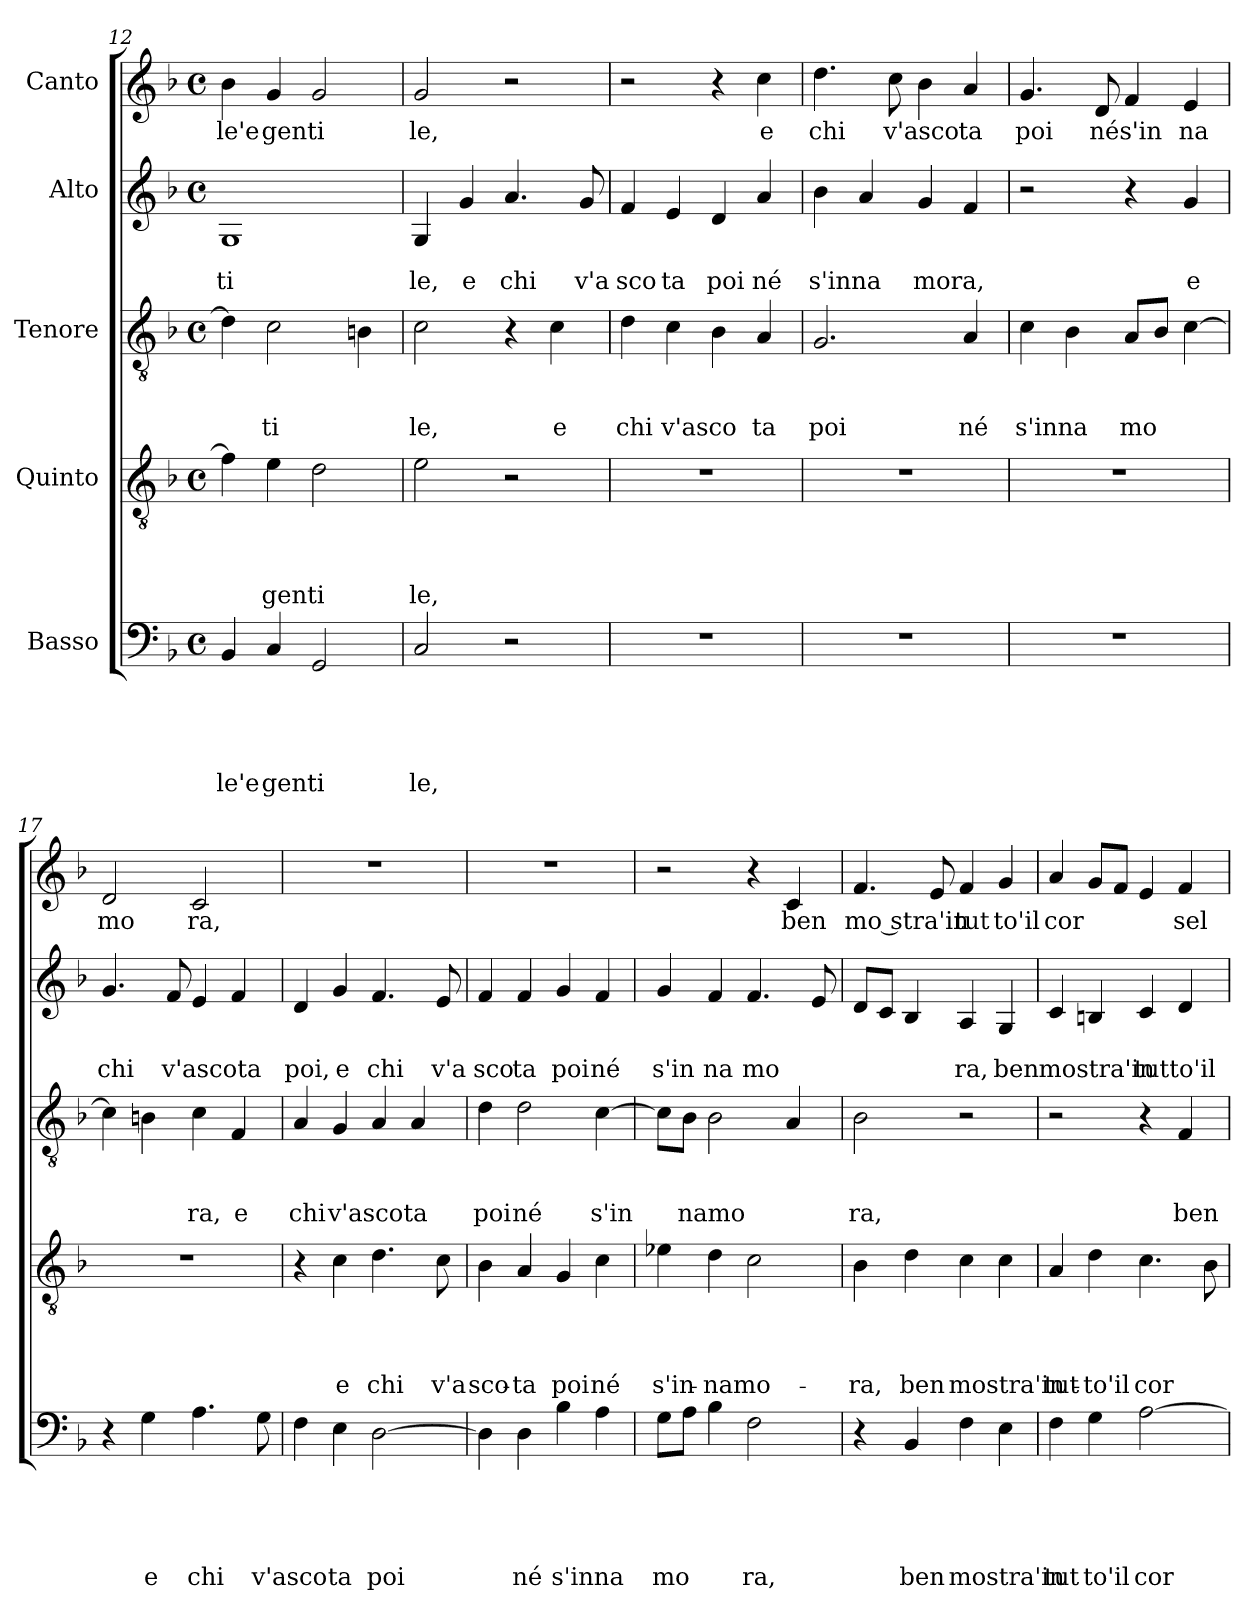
**kern	**text	**text	**text	**text	**text	**kern	**text	**text	**text	**text	**kern	**text	**text	**text	**kern	**text	**text	**kern	**text
*part5	*part5	*part5	*part5	*part5	*part5	*part4	*part4	*part4	*part4	*part4	*part3	*part3	*part3	*part3	*part2	*part2	*part2	*part1	*part1
*staff5	*staff5	*staff5	*staff5	*staff5	*staff5	*staff4	*staff4	*staff4	*staff4	*staff4	*staff3	*staff3	*staff3	*staff3	*staff2	*staff2	*staff2	*staff1	*staff1
*I"Basso	*	*	*	*	*	*I"Quinto	*	*	*	*	*I"Tenore	*	*	*	*I"Alto	*	*	*I"Canto	*
*clefF4	*	*	*	*	*	*clefGv2	*	*	*	*	*clefGv2	*	*	*	*clefG2	*	*	*clefG2	*
*k[b-]	*	*	*	*	*	*k[b-]	*	*	*	*	*k[b-]	*	*	*	*k[b-]	*	*	*k[b-]	*
*F:	*	*	*	*	*	*F:	*	*	*	*	*F:	*	*	*	*F:	*	*	*F:	*
*M4/4	*	*	*	*	*	*M4/4	*	*	*	*	*M4/4	*	*	*	*M4/4	*	*	*M4/4	*
*met(c)	*	*	*	*	*	*met(c)	*	*	*	*	*met(c)	*	*	*	*met(c)	*	*	*met(c)	*
=12	=12	=12	=12	=12	=12	=12	=12	=12	=12	=12	=12	=12	=12	=12	=12	=12	=12	=12	=12
!	!	!	!	!	!LO:LY:b	!	!	!	!	!	!	!	!	!	!	!	!LO:LY:b	!	!LO:LY:b
4BB-/	.	.	.	.	le'e	4f\]	.	.	.	.	4d\]	.	.	.	1G	.	ti	4b-\	le'e
!	!	!	!	!	!LO:LY:b	!	!	!	!	!LO:LY:b	!	!	!	!LO:LY:b	!	!	!	!	!LO:LY:b
4C/	.	.	.	.	genti	4e\	.	.	.	genti	2c\	.	.	ti	.	.	.	4g/	genti
2GG/	.	.	.	.	.	2d\	.	.	.	.	.	.	.	.	.	.	.	2g/	.
.	.	.	.	.	.	.	.	.	.	.	4Bn\	.	.	.	.	.	.	.	.
=13	=13	=13	=13	=13	=13	=13	=13	=13	=13	=13	=13	=13	=13	=13	=13	=13	=13	=13	=13
!	!	!	!	!	!LO:LY:b	!	!	!	!	!LO:LY:b	!	!	!	!LO:LY:b	!	!	!LO:LY:b	!	!LO:LY:b
2C/	.	.	.	.	le,	2e\	.	.	.	le,	2c\	.	.	le,	4G/	.	le,	2g/	le,
!	!	!	!	!	!	!	!	!	!	!	!	!	!	!	!	!	!LO:LY:b	!	!
.	.	.	.	.	.	.	.	.	.	.	.	.	.	.	4g/	.	e	.	.
!	!	!	!	!	!	!	!	!	!	!	!	!	!	!	!	!	!LO:LY:b	!	!
2r	.	.	.	.	.	2r	.	.	.	.	4r	.	.	.	4.a/	.	chi	2r	.
!	!	!	!	!	!	!	!	!	!	!	!	!	!	!LO:LY:b	!	!	!	!	!
.	.	.	.	.	.	.	.	.	.	.	4c\	.	.	e	.	.	.	.	.
!	!	!	!	!	!	!	!	!	!	!	!	!	!	!	!	!	!LO:LY:b	!	!
.	.	.	.	.	.	.	.	.	.	.	.	.	.	.	8g/	.	v'a	.	.
=14	=14	=14	=14	=14	=14	=14	=14	=14	=14	=14	=14	=14	=14	=14	=14	=14	=14	=14	=14
!	!	!	!	!	!	!	!	!	!	!	!	!	!	!LO:LY:b	!	!	!LO:LY:b	!	!
1r	.	.	.	.	.	1r	.	.	.	.	4d\	.	.	chi	4f/	.	sco	2r	.
!	!	!	!	!	!	!	!	!	!	!	!	!	!	!LO:LY:b	!	!	!LO:LY:b	!	!
.	.	.	.	.	.	.	.	.	.	.	4c\	.	.	v'asco	4e/	.	ta	.	.
!	!	!	!	!	!	!	!	!	!	!	!	!	!	!	!	!	!LO:LY:b	!	!
.	.	.	.	.	.	.	.	.	.	.	4B-\	.	.	.	4d/	.	poi	4r	.
!	!	!	!	!	!	!	!	!	!	!	!	!	!	!LO:LY:b	!	!	!LO:LY:b	!	!LO:LY:b
.	.	.	.	.	.	.	.	.	.	.	4A/	.	.	ta	4a/	.	né	4cc\	e
=15	=15	=15	=15	=15	=15	=15	=15	=15	=15	=15	=15	=15	=15	=15	=15	=15	=15	=15	=15
!	!	!	!	!	!	!	!	!	!	!	!	!	!	!LO:LY:b	!	!	!LO:LY:b	!	!LO:LY:b
1r	.	.	.	.	.	1r	.	.	.	.	2.G/	.	.	poi	4b-\	.	s'inna	4.dd\	chi
.	.	.	.	.	.	.	.	.	.	.	.	.	.	.	4a/	.	.	.	.
!	!	!	!	!	!	!	!	!	!	!	!	!	!	!	!	!	!	!	!LO:LY:b
.	.	.	.	.	.	.	.	.	.	.	.	.	.	.	.	.	.	8cc\	v'asco
!	!	!	!	!	!	!	!	!	!	!	!	!	!	!	!	!	!LO:LY:b	!	!
.	.	.	.	.	.	.	.	.	.	.	.	.	.	.	4g/	.	mora,	4b-\	.
!	!	!	!	!	!	!	!	!	!	!	!	!	!	!LO:LY:b	!	!	!	!	!LO:LY:b
.	.	.	.	.	.	.	.	.	.	.	4A/	.	.	né	4f/	.	.	4a/	ta
!!LO:LB:g=z
=16	=16	=16	=16	=16	=16	=16	=16	=16	=16	=16	=16	=16	=16	=16	=16	=16	=16	=16	=16
!	!	!	!	!	!	!	!	!	!	!	!	!	!	!LO:LY:b	!	!	!	!	!LO:LY:b
1r	.	.	.	.	.	1r	.	.	.	.	4c\	.	.	s'inna	2r	.	.	4.g/	poi
.	.	.	.	.	.	.	.	.	.	.	4B-\	.	.	.	.	.	.	.	.
!	!	!	!	!	!	!	!	!	!	!	!	!	!	!	!	!	!	!	!LO:LY:b
.	.	.	.	.	.	.	.	.	.	.	.	.	.	.	.	.	.	8d/	né
!	!	!	!	!	!	!	!	!	!	!	!	!	!	!LO:LY:b	!	!	!	!	!LO:LY:b
.	.	.	.	.	.	.	.	.	.	.	8A/L	.	.	mo	4r	.	.	4f/	s'in
.	.	.	.	.	.	.	.	.	.	.	8B-/J	.	.	.	.	.	.	.	.
!	!	!	!	!	!	!	!	!	!	!	!	!	!	!	!	!	!LO:LY:b	!	!LO:LY:b
.	.	.	.	.	.	.	.	.	.	.	[>4c\	.	.	.	4g/	.	e	4e/	na
=17	=17	=17	=17	=17	=17	=17	=17	=17	=17	=17	=17	=17	=17	=17	=17	=17	=17	=17	=17
!	!	!	!	!	!	!	!	!	!	!	!	!	!	!	!	!	!LO:LY:b	!	!LO:LY:b
4r	.	.	.	.	.	1r	.	.	.	.	4c\]	.	.	.	4.g/	.	chi	2d/	mo
!	!	!	!	!	!LO:LY:b	!	!	!	!	!	!	!	!	!	!	!	!	!	!
4G\	.	.	.	.	e	.	.	.	.	.	4Bn\	.	.	.	.	.	.	.	.
!	!	!	!	!	!	!	!	!	!	!	!	!	!	!	!	!	!LO:LY:b	!	!
.	.	.	.	.	.	.	.	.	.	.	.	.	.	.	8f/	.	v'ascota	.	.
!	!	!	!	!	!LO:LY:b	!	!	!	!	!	!	!	!	!LO:LY:b	!	!	!	!	!LO:LY:b
4.A\	.	.	.	.	chi	.	.	.	.	.	4c\	.	.	ra,	4e/	.	.	2c/	ra,
!	!	!	!	!	!	!	!	!	!	!	!	!	!	!LO:LY:b	!	!	!	!	!
.	.	.	.	.	.	.	.	.	.	.	4F/	.	.	e	4f/	.	.	.	.
!	!	!	!	!	!LO:LY:b	!	!	!	!	!	!	!	!	!	!	!	!	!	!
8G\	.	.	.	.	v'asco	.	.	.	.	.	.	.	.	.	.	.	.	.	.
=18	=18	=18	=18	=18	=18	=18	=18	=18	=18	=18	=18	=18	=18	=18	=18	=18	=18	=18	=18
!	!	!	!	!	!	!	!	!	!	!	!	!	!	!LO:LY:b	!	!	!LO:LY:b	!	!
4F\	.	.	.	.	.	4r	.	.	.	.	4A/	.	.	chi	4d/	.	poi,	1r	.
!	!	!	!	!	!LO:LY:b	!	!	!	!	!LO:LY:b	!	!	!	!LO:LY:b	!	!	!LO:LY:b	!	!
4E\	.	.	.	.	ta	4c\	.	.	.	e	4G/	.	.	v'ascota	4g/	.	e	.	.
!	!	!	!	!	!LO:LY:b	!	!	!	!	!LO:LY:b	!	!	!	!	!	!	!LO:LY:b	!	!
[>2D\	.	.	.	.	poi	4.d\	.	.	.	chi	4A/	.	.	.	4.f/	.	chi	.	.
.	.	.	.	.	.	.	.	.	.	.	4A/	.	.	.	.	.	.	.	.
!	!	!	!	!	!	!	!	!	!	!LO:LY:b	!	!	!	!	!	!	!LO:LY:b	!	!
.	.	.	.	.	.	8c\	.	.	.	v'a	.	.	.	.	8e/	.	v'a	.	.
=19	=19	=19	=19	=19	=19	=19	=19	=19	=19	=19	=19	=19	=19	=19	=19	=19	=19	=19	=19
!	!	!	!	!	!	!	!	!	!	!LO:LY:b	!	!	!	!LO:LY:b	!	!	!LO:LY:b	!	!
4D\]	.	.	.	.	.	4B-\	.	.	.	sco-	4d\	.	.	poi	4f/	.	sco	1r	.
!	!	!	!	!	!LO:LY:b	!	!	!	!	!LO:LY:b	!	!	!	!LO:LY:b	!	!	!LO:LY:b	!	!
4D\	.	.	.	.	né	4A/	.	.	.	-ta	2d\	.	.	né	4f/	.	ta	.	.
!	!	!	!	!	!LO:LY:b	!	!	!	!	!LO:LY:b	!	!	!	!	!	!	!LO:LY:b	!	!
4B-\	.	.	.	.	s'inna	4G/	.	.	.	poi	.	.	.	.	4g/	.	poi	.	.
!	!	!	!	!	!	!	!	!	!	!LO:LY:b	!	!	!	!LO:LY:b	!	!	!LO:LY:b	!	!
4A\	.	.	.	.	.	4c\	.	.	.	né	[>4c\	.	.	s'in	4f/	.	né	.	.
=20	=20	=20	=20	=20	=20	=20	=20	=20	=20	=20	=20	=20	=20	=20	=20	=20	=20	=20	=20
!	!	!	!	!	!LO:LY:b	!	!	!	!	!LO:LY:b	!	!	!	!	!	!	!LO:LY:b	!	!
8G\L	.	.	.	.	mo	4e-X\	.	.	.	s'in-	8c\L]	.	.	.	4g/	.	s'in	2r	.
!	!	!	!	!	!	!	!	!	!	!	!	!	!	!LO:LY:b	!	!	!	!	!
8A\J	.	.	.	.	.	.	.	.	.	.	8B-\J	.	.	namo	.	.	.	.	.
!	!	!	!	!	!	!	!	!	!	!LO:LY:b	!	!	!	!	!	!	!LO:LY:b	!	!
4B-\	.	.	.	.	.	4d\	.	.	.	-namo-	2B-\	.	.	.	4f/	.	na	.	.
!	!	!	!	!	!LO:LY:b	!	!	!	!	!	!	!	!	!	!	!	!LO:LY:b	!	!
2F\	.	.	.	.	ra,	2c\	.	.	.	.	.	.	.	.	4.f/	.	mo	4r	.
!	!	!	!	!	!	!	!	!	!	!	!	!	!	!	!	!	!	!	!LO:LY:b
.	.	.	.	.	.	.	.	.	.	.	4A/	.	.	.	.	.	.	4c/	ben
.	.	.	.	.	.	.	.	.	.	.	.	.	.	.	8e/	.	.	.	.
=21	=21	=21	=21	=21	=21	=21	=21	=21	=21	=21	=21	=21	=21	=21	=21	=21	=21	=21	=21
!	!	!	!	!	!	!	!	!	!	!LO:LY:b	!	!	!	!LO:LY:b	!	!	!	!	!LO:LY:b
4r	.	.	.	.	.	4B-\	.	.	.	-ra,	2B-\	.	.	ra,	8d/L	.	.	4.f/	mo stra'in
.	.	.	.	.	.	.	.	.	.	.	.	.	.	.	8c/J	.	.	.	.
!	!	!	!	!	!LO:LY:b	!	!	!	!	!LO:LY:b	!	!	!	!	!	!	!	!	!
4BB-/	.	.	.	.	ben	4d\	.	.	.	ben	.	.	.	.	4B-/	.	.	.	.
.	.	.	.	.	.	.	.	.	.	.	.	.	.	.	.	.	.	8e/	.
!	!	!	!	!	!LO:LY:b	!	!	!	!	!LO:LY:b	!	!	!	!	!	!	!LO:LY:b	!	!LO:LY:b
4F\	.	.	.	.	mostra'in	4c\	.	.	.	mostra'in	2r	.	.	.	4A/	.	ra,	4f/	tut
!	!	!	!	!	!	!	!	!	!	!	!	!	!	!	!	!	!LO:LY:b	!	!LO:LY:b
4E\	.	.	.	.	.	4c\	.	.	.	.	.	.	.	.	4G/	.	ben	4g/	to'il
=22	=22	=22	=22	=22	=22	=22	=22	=22	=22	=22	=22	=22	=22	=22	=22	=22	=22	=22	=22
!	!	!	!	!	!LO:LY:b	!	!	!	!	!LO:LY:b	!	!	!	!	!	!	!LO:LY:b	!	!LO:LY:b
4F\	.	.	.	.	tut	4A/	.	.	.	tut-	2r	.	.	.	4c/	.	mostra'in	4a/	cor
!	!	!	!	!	!LO:LY:b	!	!	!	!	!LO:LY:b	!	!	!	!	!	!	!	!	!
4G\	.	.	.	.	to'il	4d\	.	.	.	-to'il	.	.	.	.	4Bn/	.	.	8g/L	.
.	.	.	.	.	.	.	.	.	.	.	.	.	.	.	.	.	.	8f/J	.
!	!	!	!	!	!LO:LY:b	!	!	!	!	!LO:LY:b	!	!	!	!	!	!	!LO:LY:b	!	!
[>2A\	.	.	.	.	cor	4.c\	.	.	.	cor	4r	.	.	.	4c/	.	tutto'il	4e/	.
!	!	!	!	!	!	!	!	!	!	!	!	!	!	!LO:LY:b	!	!	!	!	!LO:LY:b
.	.	.	.	.	.	.	.	.	.	.	4F/	.	.	ben	4d/	.	.	4f/	sel
.	.	.	.	.	.	8B-\	.	.	.	.	.	.	.	.	.	.	.	.	.
=	=	=	=	=	=	=	=	=	=	=	=	=	=	=	=	=	=	=	=
*-	*-	*-	*-	*-	*-	*-	*-	*-	*-	*-	*-	*-	*-	*-	*-	*-	*-	*-	*-
